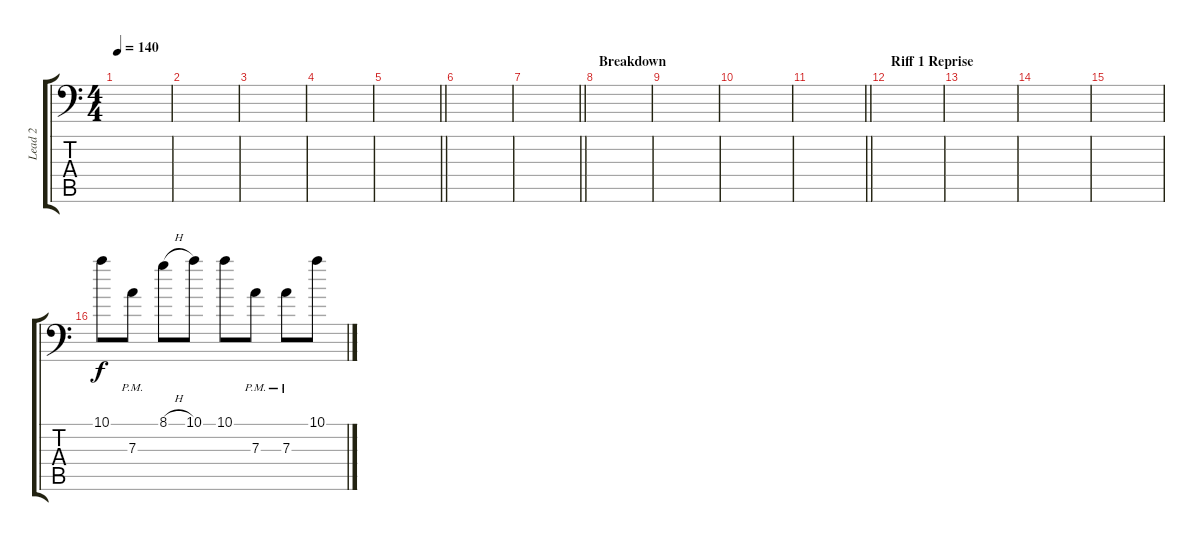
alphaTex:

\track ("Lead 2" "Lead 2") {instrument distortionguitar}
\staff {score tabs}
\tuning (B3 Gb3 D3 A2 E2 A1) {hide}
\ts (4 4)
\tempo 140
\clef f4
\ks c
|
|
|
|
\barLineRight lightlight
|
\section ("" "")
|
\barLineRight lightlight
|
\section ("" "Breakdown")
|
|
|
\barLineRight lightlight
|
\section ("" "Riff 1 Reprise")
|
|
|
|
10.1.8 7.3{pm}.8 8.1{h}.8 10.1.8 10.1.8 7.3{pm}.8 7.3{pm}.8 10.1.8
